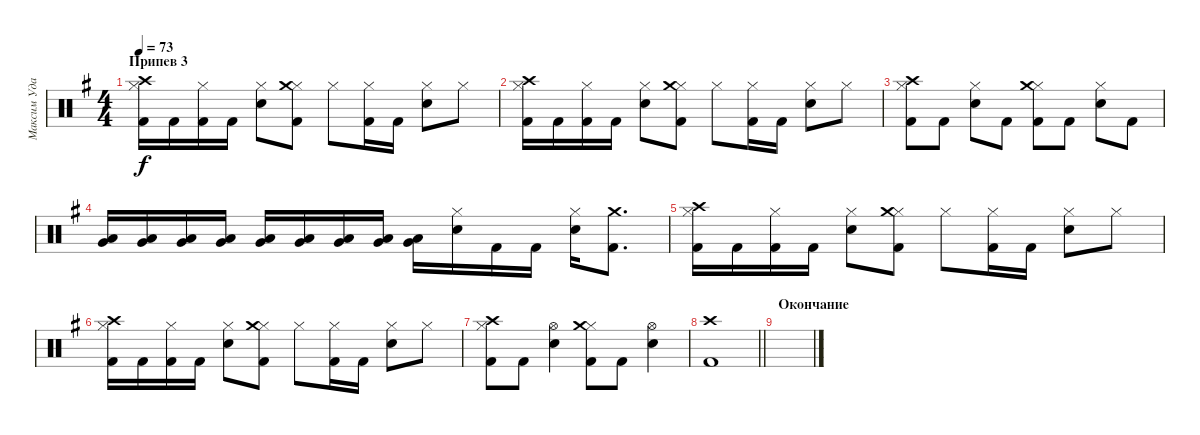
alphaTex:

\track ("Максим Удалов" "Максим Уда") {instrument percussion}
\staff {score}
\articulation defaults
\ts (4 4)
\section ("" "Припев 3")
\tempo 73
\clef neutral
\ks eminor
("Kick (hit) 2" "Hi-Hat (closed)" "Crash high (hit)").16{dy f} "Kick (hit) 2".16 ("Kick (hit) 2" "Hi-Hat (closed)").16 "Kick (hit) 2".16 ("Snare (hit) 2" "Hi-Hat (closed)").8 ("Kick (hit) 2" "Hi-Hat (closed)" "Crash medium (hit)").8 "Hi-Hat (closed)".8 ("Kick (hit) 2" "Hi-Hat (closed)").16 "Kick (hit) 2".16 ("Snare (hit) 2" "Hi-Hat (closed)").8 "Hi-Hat (closed)".8 |
("Kick (hit) 2" "Hi-Hat (closed)" "Crash high (hit)").16 "Kick (hit) 2".16 ("Kick (hit) 2" "Hi-Hat (closed)").16 "Kick (hit) 2".16 ("Snare (hit) 2" "Hi-Hat (closed)").8 ("Kick (hit) 2" "Hi-Hat (closed)" "Crash medium (hit)").8 "Hi-Hat (closed)".8 ("Kick (hit) 2" "Hi-Hat (closed)").16 "Kick (hit) 2".16 ("Snare (hit) 2" "Hi-Hat (closed)").8 "Hi-Hat (closed)".8 |
("Kick (hit) 2" "Hi-Hat (closed)" "Crash high (hit)").8 "Kick (hit) 2".8 ("Snare (hit) 2" "Hi-Hat (closed)").8 "Kick (hit) 2".8 ("Kick (hit) 2" "Hi-Hat (closed)" "Crash medium (hit)").8 "Kick (hit) 2".8 ("Snare (hit) 2" "Hi-Hat (closed)").8 "Kick (hit) 2".8 |
("Very Low Tom (hit)" "Low Tom (hit)").16 ("Very Low Tom (hit)" "Low Tom (hit)").16 ("Very Low Tom (hit)" "Low Tom (hit)").16 ("Very Low Tom (hit)" "Low Tom (hit)").16 ("Very Low Tom (hit)" "Low Tom (hit)").16 ("Very Low Tom (hit)" "Low Tom (hit)").16 ("Very Low Tom (hit)" "Low Tom (hit)").16 ("Very Low Tom (hit)" "Low Tom (hit)").16 ("Very Low Tom (hit)" "Low Tom (hit)").16 ("Snare (hit) 2" "Hi-Hat (closed)").16 "Kick (hit) 2".16 "Kick (hit) 2".16 ("Snare (hit) 2" "Hi-Hat (closed)").16 ("Kick (hit) 2" "Crash medium (hit)").8{d} |
("Kick (hit) 2" "Hi-Hat (closed)" "Crash high (hit)").16 "Kick (hit) 2".16 ("Kick (hit) 2" "Hi-Hat (closed)").16 "Kick (hit) 2".16 ("Snare (hit) 2" "Hi-Hat (closed)").8 ("Kick (hit) 2" "Hi-Hat (closed)" "Crash medium (hit)").8 "Hi-Hat (closed)".8 ("Kick (hit) 2" "Hi-Hat (closed)").16 "Kick (hit) 2".16 ("Snare (hit) 2" "Hi-Hat (closed)").8 "Hi-Hat (closed)".8 |
("Kick (hit) 2" "Hi-Hat (closed)" "Crash high (hit)").16 "Kick (hit) 2".16 ("Kick (hit) 2" "Hi-Hat (closed)").16 "Kick (hit) 2".16 ("Snare (hit) 2" "Hi-Hat (closed)").8 ("Kick (hit) 2" "Hi-Hat (closed)" "Crash medium (hit)").8 "Hi-Hat (closed)".8 ("Kick (hit) 2" "Hi-Hat (closed)").16 "Kick (hit) 2".16 ("Snare (hit) 2" "Hi-Hat (closed)").8 "Hi-Hat (closed)".8 |
("Kick (hit) 2" "Hi-Hat (closed)" "Crash high (hit)").8 "Kick (hit) 2".8 ("Snare (hit) 2" "Hi-Hat (open)").4 ("Kick (hit) 2" "Hi-Hat (closed)" "Crash medium (hit)").8 "Kick (hit) 2".8 ("Snare (hit) 2" "Hi-Hat (open)").4 |
\barLineRight lightlight
("Kick (hit) 2" "Crash high (hit)").1 |
\section ("" "Окончание")
